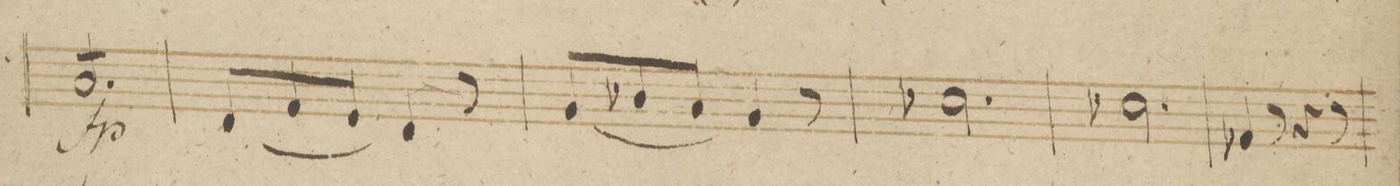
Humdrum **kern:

**kern	**dynam
*I"Violoncello et Baſso.	*
*clefF4	*
*k[b-]	*
*M6/8	*
8C/L	fp
8C/	.
8C/	.
8C/	.
8C/	.
8C/J	.
*tremolo	*
=23	=23
(8FF/L	.
8AA/	.
8GG/J)	.
4FF/	.
8r	.
=24	=24
(8BB-/L	.
8D-X/	.
8C/J)	.
4BB-/	.
8r	.
=25	=25
2.E-X\	.
=26	=26
2.E-X\	.
=27	=27
4AA-X/	.
8r	.
4r	.
8r	.
=28	=28
*-	*-
